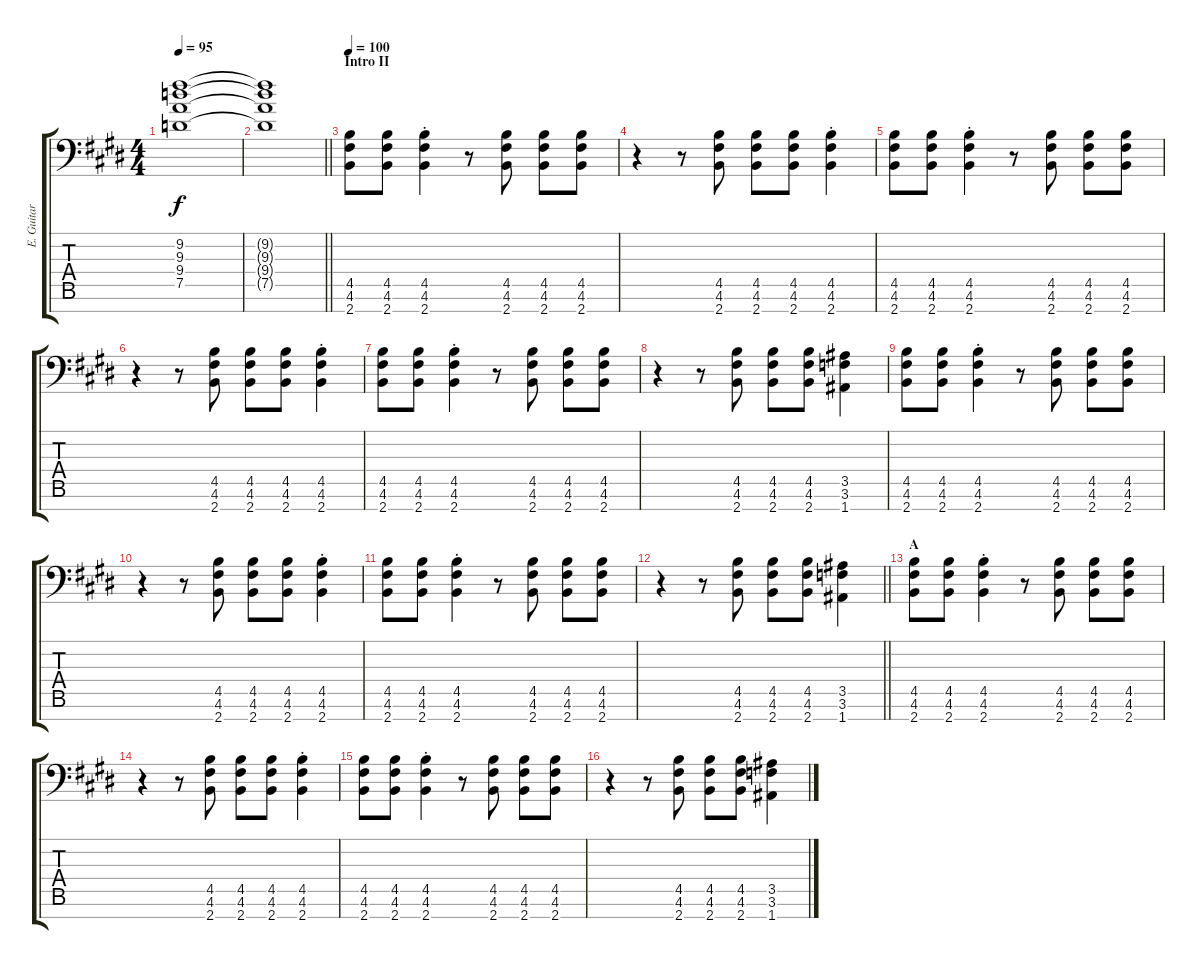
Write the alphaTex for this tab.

\track ("E. Guitar II" "E. Guitar ") {instrument overdrivenguitar}
\staff {score tabs}
\tuning (D4 A3 F3 C3 G2 D2 A1) {hide}
\ts (4 4)
\tempo 95
\clef f4
\ks e
(9.2{t} 9.3{t} 9.4{t} 7.5{t}).1{dy f} |
\barLineRight lightlight
(9.2{t} 9.3{t} 9.4{t} 7.5{t}).1 |
\section ("" "Intro II")
\tempo 100
(4.5 4.6 2.7).8 (4.5 4.6 2.7).8 (4.5{st} 4.6{st} 2.7{st}).4 r.8 (4.5 4.6 2.7).8 (4.5 4.6 2.7).8 (4.5 4.6 2.7).8 |
r.4 r.8 (4.5 4.6 2.7).8 (4.5 4.6 2.7).8 (4.5 4.6 2.7).8 (4.5{st} 4.6{st} 2.7{st}).4 |
(4.5 4.6 2.7).8 (4.5 4.6 2.7).8 (4.5{st} 4.6{st} 2.7{st}).4 r.8 (4.5 4.6 2.7).8 (4.5 4.6 2.7).8 (4.5 4.6 2.7).8 |
r.4 r.8 (4.5 4.6 2.7).8 (4.5 4.6 2.7).8 (4.5 4.6 2.7).8 (4.5{st} 4.6{st} 2.7{st}).4 |
(4.5 4.6 2.7).8 (4.5 4.6 2.7).8 (4.5{st} 4.6{st} 2.7{st}).4 r.8 (4.5 4.6 2.7).8 (4.5 4.6 2.7).8 (4.5 4.6 2.7).8 |
r.4 r.8 (4.5 4.6 2.7).8 (4.5 4.6 2.7).8 (4.5 4.6 2.7).8 (3.5 3.6 1.7).4 |
(4.5 4.6 2.7).8 (4.5 4.6 2.7).8 (4.5{st} 4.6{st} 2.7{st}).4 r.8 (4.5 4.6 2.7).8 (4.5 4.6 2.7).8 (4.5 4.6 2.7).8 |
r.4 r.8 (4.5 4.6 2.7).8 (4.5 4.6 2.7).8 (4.5 4.6 2.7).8 (4.5{st} 4.6{st} 2.7{st}).4 |
(4.5 4.6 2.7).8 (4.5 4.6 2.7).8 (4.5{st} 4.6{st} 2.7{st}).4 r.8 (4.5 4.6 2.7).8 (4.5 4.6 2.7).8 (4.5 4.6 2.7).8 |
\barLineRight lightlight
r.4 r.8 (4.5 4.6 2.7).8 (4.5 4.6 2.7).8 (4.5 4.6 2.7).8 (3.5 3.6 1.7).4 |
\section ("" "A")
(4.5 4.6 2.7).8 (4.5 4.6 2.7).8 (4.5{st} 4.6{st} 2.7{st}).4 r.8 (4.5 4.6 2.7).8 (4.5 4.6 2.7).8 (4.5 4.6 2.7).8 |
r.4 r.8 (4.5 4.6 2.7).8 (4.5 4.6 2.7).8 (4.5 4.6 2.7).8 (4.5{st} 4.6{st} 2.7{st}).4 |
(4.5 4.6 2.7).8 (4.5 4.6 2.7).8 (4.5{st} 4.6{st} 2.7{st}).4 r.8 (4.5 4.6 2.7).8 (4.5 4.6 2.7).8 (4.5 4.6 2.7).8 |
r.4 r.8 (4.5 4.6 2.7).8 (4.5 4.6 2.7).8 (4.5 4.6 2.7).8 (3.5 3.6 1.7).4
